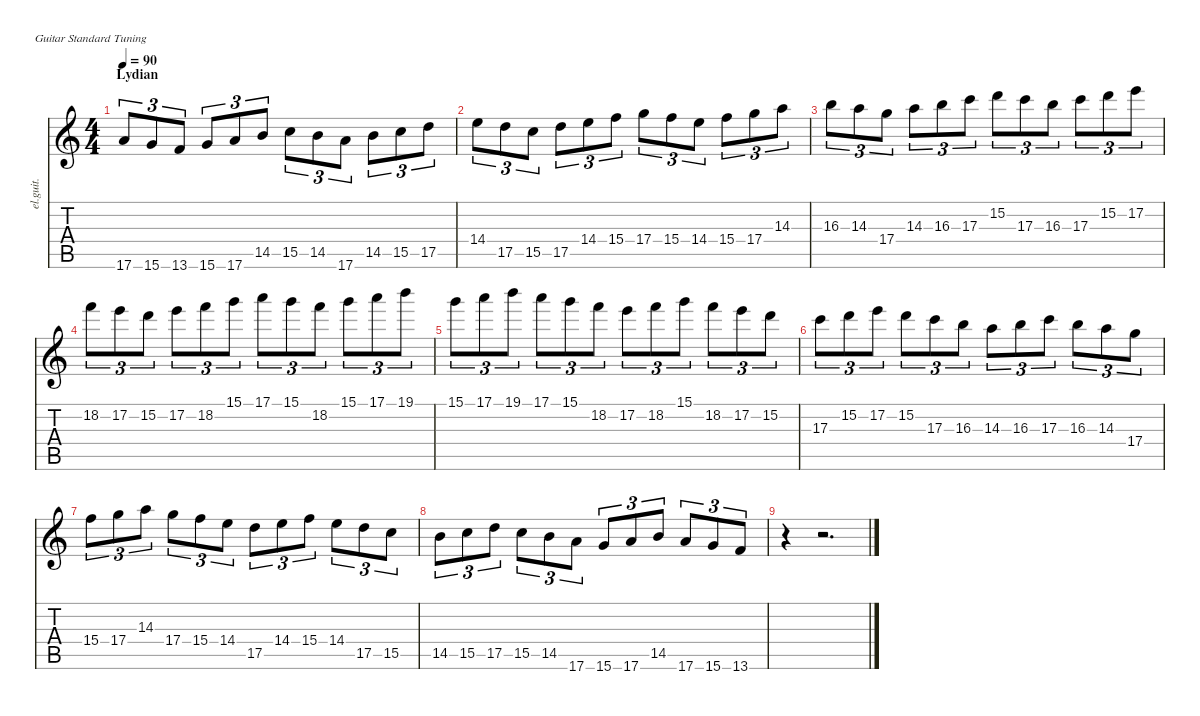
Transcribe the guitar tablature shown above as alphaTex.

\defaultSystemsLayout 4
\hideDynamics
\bracketExtendMode nobrackets
\track ("Clean Guitar" "el.guit.") {instrument electricguitarclean}
\staff {score tabs}
\tuning (E4 B3 G3 D3 A2 E2)
\ts (4 4)
\section ("" "Lydian")
\tempo 90
\clef g2
\ks c
17.6.8{tu (3 2) dy mf beam Up} 15.6.8{tu (3 2) beam Up} 13.6.8{tu (3 2) beam Up} 15.6.8{tu (3 2) beam Up} 17.6.8{tu (3 2) beam Up} 14.5.8{tu (3 2) beam Up} 15.5.8{tu (3 2) beam Down} 14.5.8{tu (3 2) beam Down} 17.6.8{tu (3 2) beam Down} 14.5.8{tu (3 2) beam Down} 15.5.8{tu (3 2) beam Down} 17.5.8{tu (3 2) beam Down} |
14.4.8{tu (3 2) beam Down} 17.5.8{tu (3 2) beam Down} 15.5.8{tu (3 2) beam Down} 17.5.8{tu (3 2) beam Down} 14.4.8{tu (3 2) beam Down} 15.4.8{tu (3 2) beam Down} 17.4.8{tu (3 2) beam Down} 15.4.8{tu (3 2) beam Down} 14.4.8{tu (3 2) beam Down} 15.4.8{tu (3 2) beam Down} 17.4.8{tu (3 2) beam Down} 14.3.8{tu (3 2) beam Down} |
16.3.8{tu (3 2) beam Down} 14.3.8{tu (3 2) beam Down} 17.4.8{tu (3 2) beam Down} 14.3.8{tu (3 2) beam Down} 16.3.8{tu (3 2) beam Down} 17.3.8{tu (3 2) beam Down} 15.2.8{tu (3 2) beam Down} 17.3.8{tu (3 2) beam Down} 16.3.8{tu (3 2) beam Down} 17.3.8{tu (3 2) beam Down} 15.2.8{tu (3 2) beam Down} 17.2.8{tu (3 2) beam Down} |
18.2.8{tu (3 2) beam Down} 17.2.8{tu (3 2) beam Down} 15.2.8{tu (3 2) beam Down} 17.2.8{tu (3 2) beam Down} 18.2.8{tu (3 2) beam Down} 15.1.8{tu (3 2) beam Down} 17.1.8{tu (3 2) beam Down} 15.1.8{tu (3 2) beam Down} 18.2.8{tu (3 2) beam Down} 15.1.8{tu (3 2) beam Down} 17.1.8{tu (3 2) beam Down} 19.1.8{tu (3 2) beam Down} |
15.1.8{tu (3 2) beam Down} 17.1.8{tu (3 2) beam Down} 19.1.8{tu (3 2) beam Down} 17.1.8{tu (3 2) beam Down} 15.1.8{tu (3 2) beam Down} 18.2.8{tu (3 2) beam Down} 17.2.8{tu (3 2) beam Down} 18.2.8{tu (3 2) beam Down} 15.1.8{tu (3 2) beam Down} 18.2.8{tu (3 2) beam Down} 17.2.8{tu (3 2) beam Down} 15.2.8{tu (3 2) beam Down} |
17.3.8{tu (3 2) beam Down} 15.2.8{tu (3 2) beam Down} 17.2.8{tu (3 2) beam Down} 15.2.8{tu (3 2) beam Down} 17.3.8{tu (3 2) beam Down} 16.3.8{tu (3 2) beam Down} 14.3.8{tu (3 2) beam Down} 16.3.8{tu (3 2) beam Down} 17.3.8{tu (3 2) beam Down} 16.3.8{tu (3 2) beam Down} 14.3.8{tu (3 2) beam Down} 17.4.8{tu (3 2) beam Down} |
15.4.8{tu (3 2) beam Down} 17.4.8{tu (3 2) beam Down} 14.3.8{tu (3 2) beam Down} 17.4.8{tu (3 2) beam Down} 15.4.8{tu (3 2) beam Down} 14.4.8{tu (3 2) beam Down} 17.5.8{tu (3 2) beam Down} 14.4.8{tu (3 2) beam Down} 15.4.8{tu (3 2) beam Down} 14.4.8{tu (3 2) beam Down} 17.5.8{tu (3 2) beam Down} 15.5.8{tu (3 2) beam Down} |
14.5.8{tu (3 2) beam Down} 15.5.8{tu (3 2) beam Down} 17.5.8{tu (3 2) beam Down} 15.5.8{tu (3 2) beam Down} 14.5.8{tu (3 2) beam Down} 17.6.8{tu (3 2) beam Down} 15.6.8{tu (3 2) beam Up} 17.6.8{tu (3 2) beam Up} 14.5.8{tu (3 2) beam Up} 17.6.8{tu (3 2) beam Up} 15.6.8{tu (3 2) beam Up} 13.6.8{tu (3 2) beam Up} |
r.4{beam Down} r.2{d beam Down}
